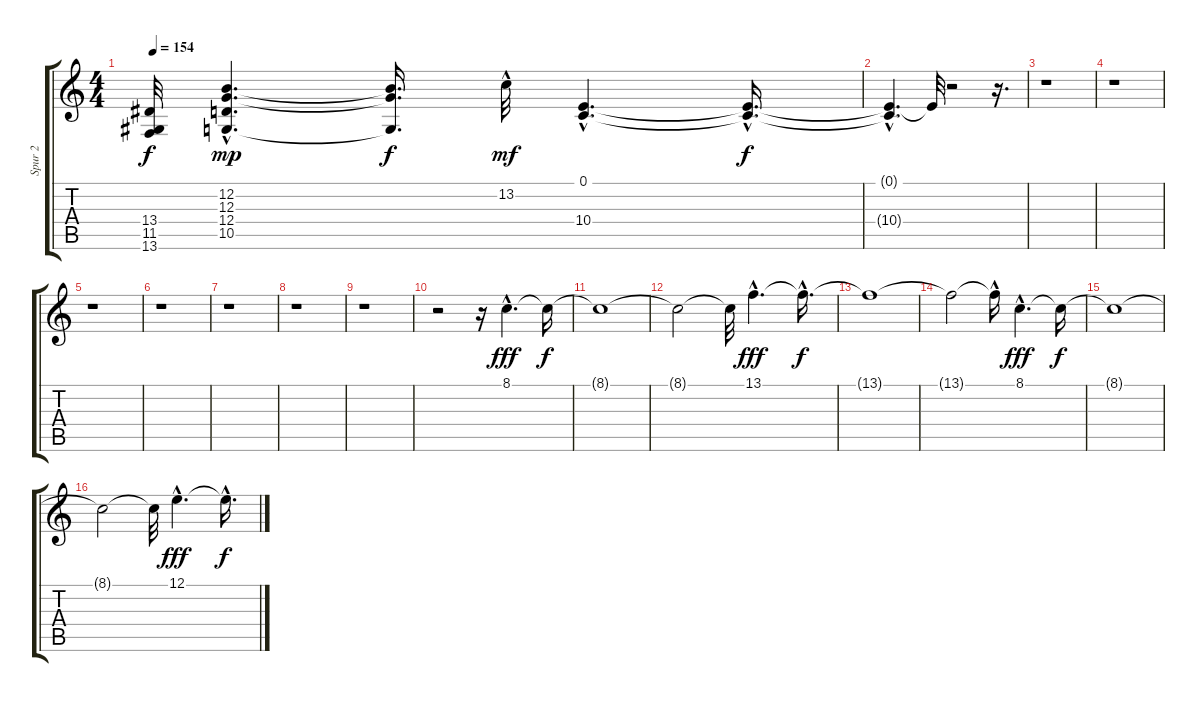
\track ("Spur 2" "Spur 2") {instrument pad8sweep}
\staff {score tabs}
\tuning (E4 B3 G3 D3 A2 E2) {hide}
\ts (4 4)
\tempo 154
\clef g2
\ks c
(13.4{t} 11.5{t} 13.6{t}).32{dy f} (12.2{hac} 12.3{hac} 12.4{hac} 10.5{hac}).4{d dy mp} (12.2{t} 12.3{t} 10.5{t}).16{d dy f} 13.2{hac}.32{dy mf} (0.1{hac} 10.4{hac}).4{d} (0.1{hac t} 10.4{hac t}).16{d dy f} |
(0.1{hac t} 10.4{hac t}).4{d} 0.1{t}.32 r.2 r.16{d} |
r.1 |
r.1 |
r.1 |
r.1 |
r.1 |
r.1 |
r.1 |
r.2 r.16 8.1{hac}.4{d dy fff} 8.1{t}.16{dy f} |
8.1{t}.1 |
8.1{t}.2 8.1{t}.32 13.1{hac}.4{d dy fff} 13.1{hac t}.16{d dy f} |
13.1{t}.1 |
13.1{t}.2 13.1{hac t}.16 8.1{hac}.4{d dy fff} 8.1{t}.16{dy f} |
8.1{t}.1 |
8.1{t}.2 8.1{t}.32 12.1{hac}.4{d dy fff} 12.1{hac t}.16{d dy f}
